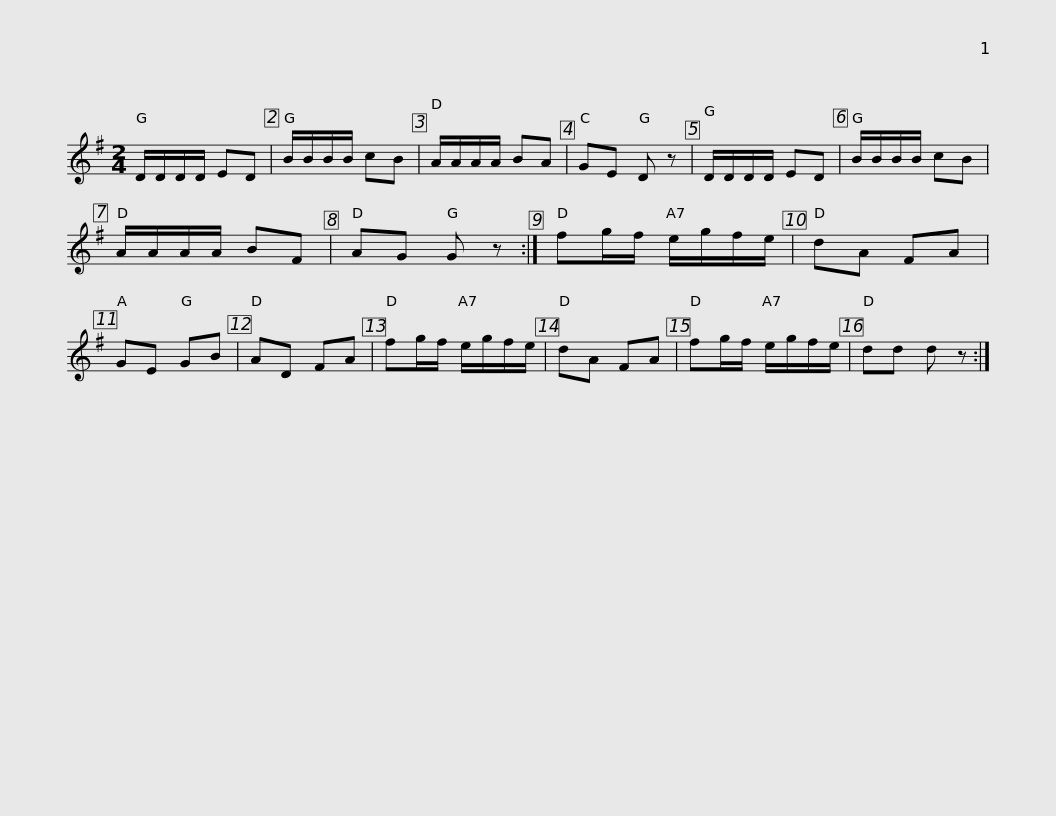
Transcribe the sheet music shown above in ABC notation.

X:1
L:1/8
M:2/4
I:linebreak $
K:G
V:1 treble
V:1
 D/D/D/D/ ED | B/B/B/B/ cB | A/A/A/A/ BA | GE D z | D/D/D/D/ ED | %5
 B/B/B/B/ cB | A/A/A/A/ BF | AG G z :|$ fg/f/ e/g/f/e/ | dA FA | %10
 GE GB | AD FA | fg/f/ e/g/f/e/ | dA FA | fg/f/ e/g/f/e/ | %15
 dd d z :| %16
